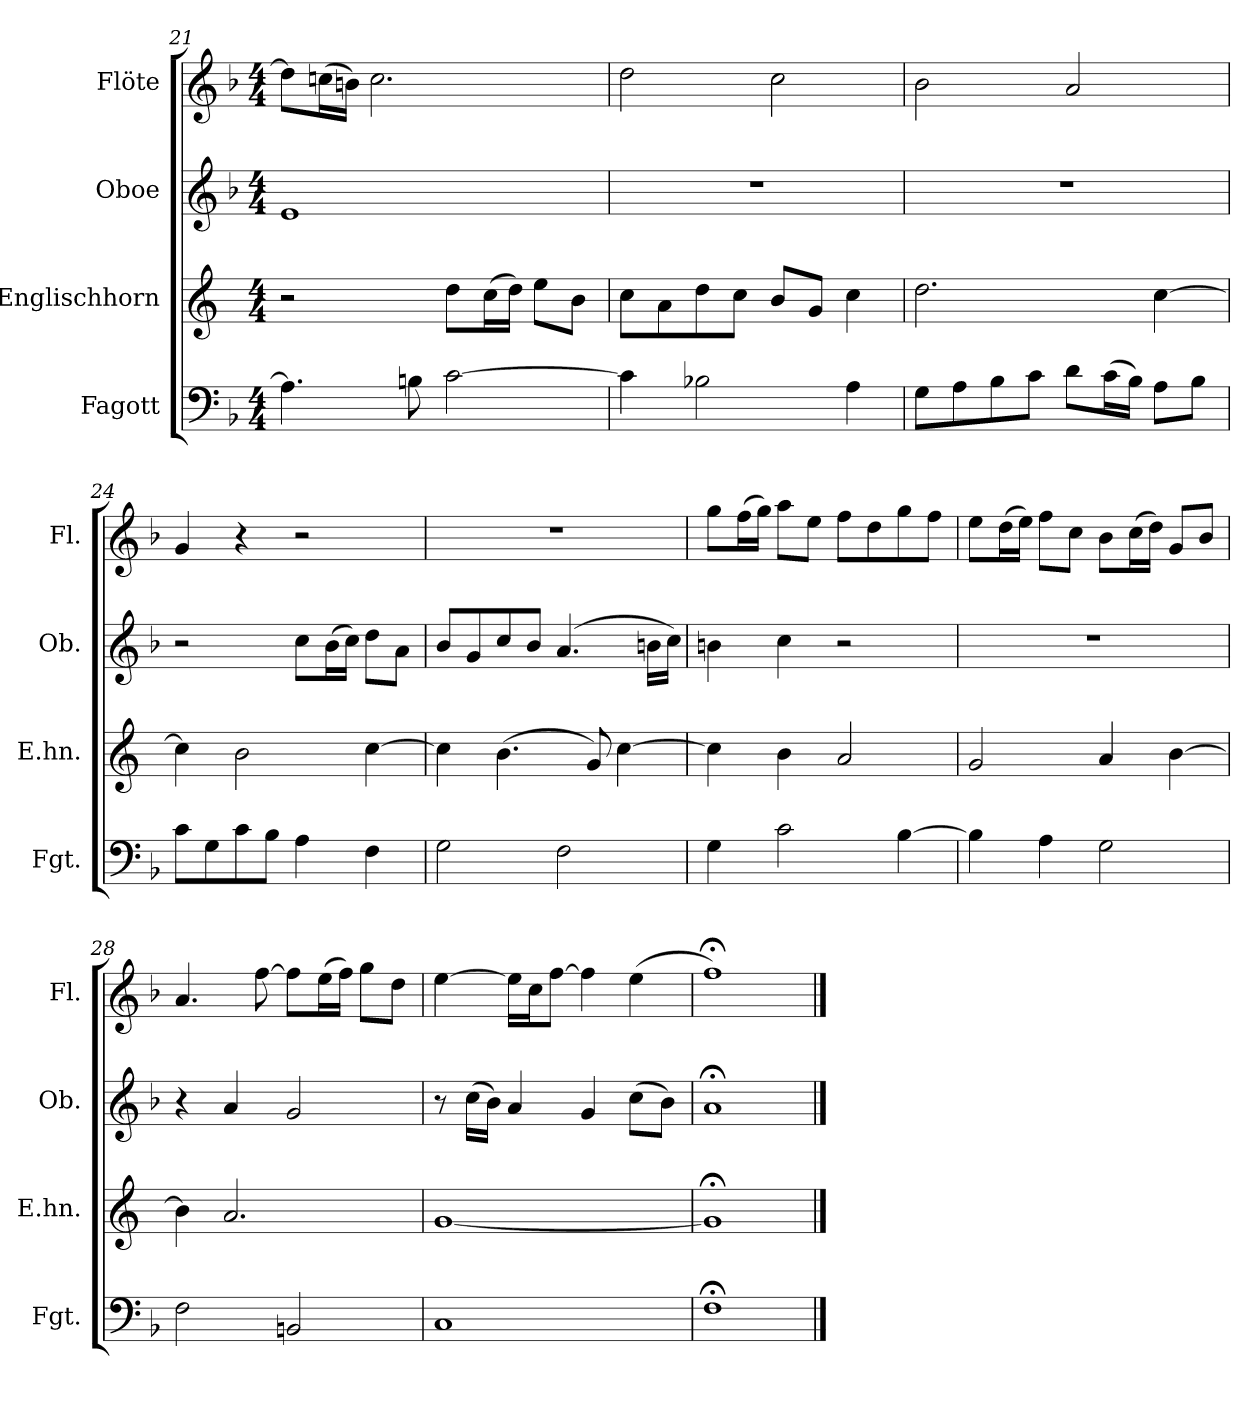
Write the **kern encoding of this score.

**kern	**kern	**kern	**kern
*part4	*part3	*part2	*part1
*staff4	*staff3	*staff2	*staff1
*I"Fagott	*I"Englischhorn	*I"Oboe	*I"Flöte
*I'Fgt.	*I'E.hn.	*I'Ob.	*I'Fl.
!!LO:LB:g=z
*clefF4	*clefG2	*clefG2	*clefG2
*	*ITrd4c7	*	*
*k[b-]	*k[b-]	*k[b-]	*k[b-]
*F:	*	*F:	*F:
*M4/4	*M4/4	*M4/4	*M4/4
=21	=21	=21	=21
4.A\]	2r	1e	8dd\L]
.	.	.	(>16ccn\L
.	.	.	16bn\JJ)
.	.	.	2.cc\
8Bn\	.	.	.
[2c\	8g\L	.	.
.	(>16f\L	.	.
.	16g\JJ)	.	.
.	8a\L	.	.
.	8e\J	.	.
=22	=22	=22	=22
4c\]	8f\L	1r	2dd\
.	8d\	.	.
2B-X\	8g\	.	.
.	8f\J	.	.
.	8e/L	.	2cc\
.	8c/J	.	.
4A\	4f\	.	.
=23	=23	=23	=23
8G\L	2.g\	1r	2b-\
8A\	.	.	.
8B-\	.	.	.
8c\J	.	.	.
8d\L	.	.	2a/
(>16c\L	.	.	.
16B-\JJ)	.	.	.
8A\L	[4f\	.	.
8B-\J	.	.	.
=24	=24	=24	=24
8c\L	4f\]	2r	4g/
8G\	.	.	.
8c\	2e\	.	4r
8B-\J	.	.	.
4A\	.	8cc\L	2r
.	.	(>16b-\L	.
.	.	16cc\JJ)	.
4F\	[4f\	8dd\L	.
.	.	8a\J	.
!!LO:LB:g=z
=25	=25	=25	=25
2G\	4f\]	8b-/L	1r
.	.	8g/	.
.	(>4.e\	8cc/	.
.	.	8b-/J	.
2F\	.	(>4.a/	.
.	8c/)	.	.
.	[4f\	.	.
.	.	16bn\LL	.
.	.	16cc\JJ)	.
=26	=26	=26	=26
4G\	4f\]	4bn\	8gg\L
.	.	.	(>16ff\L
.	.	.	16gg\JJ)
2c\	4e\	4cc\	8aa\L
.	.	.	8ee\J
.	2d/	2r	8ff\L
.	.	.	8dd\
[4B-\	.	.	8gg\
.	.	.	8ff\J
=27	=27	=27	=27
4B-\]	2c/	1r	8ee\L
.	.	.	(>16dd\L
.	.	.	16ee\JJ)
4A\	.	.	8ff\L
.	.	.	8cc\J
2G\	4d/	.	8b-\L
.	.	.	(>16cc\L
.	.	.	16dd\JJ)
.	[4e\	.	8g/L
.	.	.	8b-/J
=28	=28	=28	=28
2F\	4e\]	4r	4.a/
.	2.d/	4a/	.
.	.	.	[8ff\
2BBn/	.	2g/	8ff\L]
.	.	.	(>16ee\L
.	.	.	16ff\JJ)
.	.	.	8gg\L
.	.	.	8dd\J
!!LO:PB:g=z
=29	=29	=29	=29
1C	[1c	8r	[4ee\
.	.	(>16cc\LL	.
.	.	16b-\JJ)	.
.	.	4a/	16ee\LL]
.	.	.	16cc\J
*	*	*	*MM80
.	.	.	[8ff\J
.	.	4g/	4ff\]
.	.	(>8cc\L	(>4ee\
.	.	8b-\J)	.
=30	=30	=30	=30
1F;<	1c;<]	1a;<	1ff;<)
==	==	==	==
*-	*-	*-	*-
